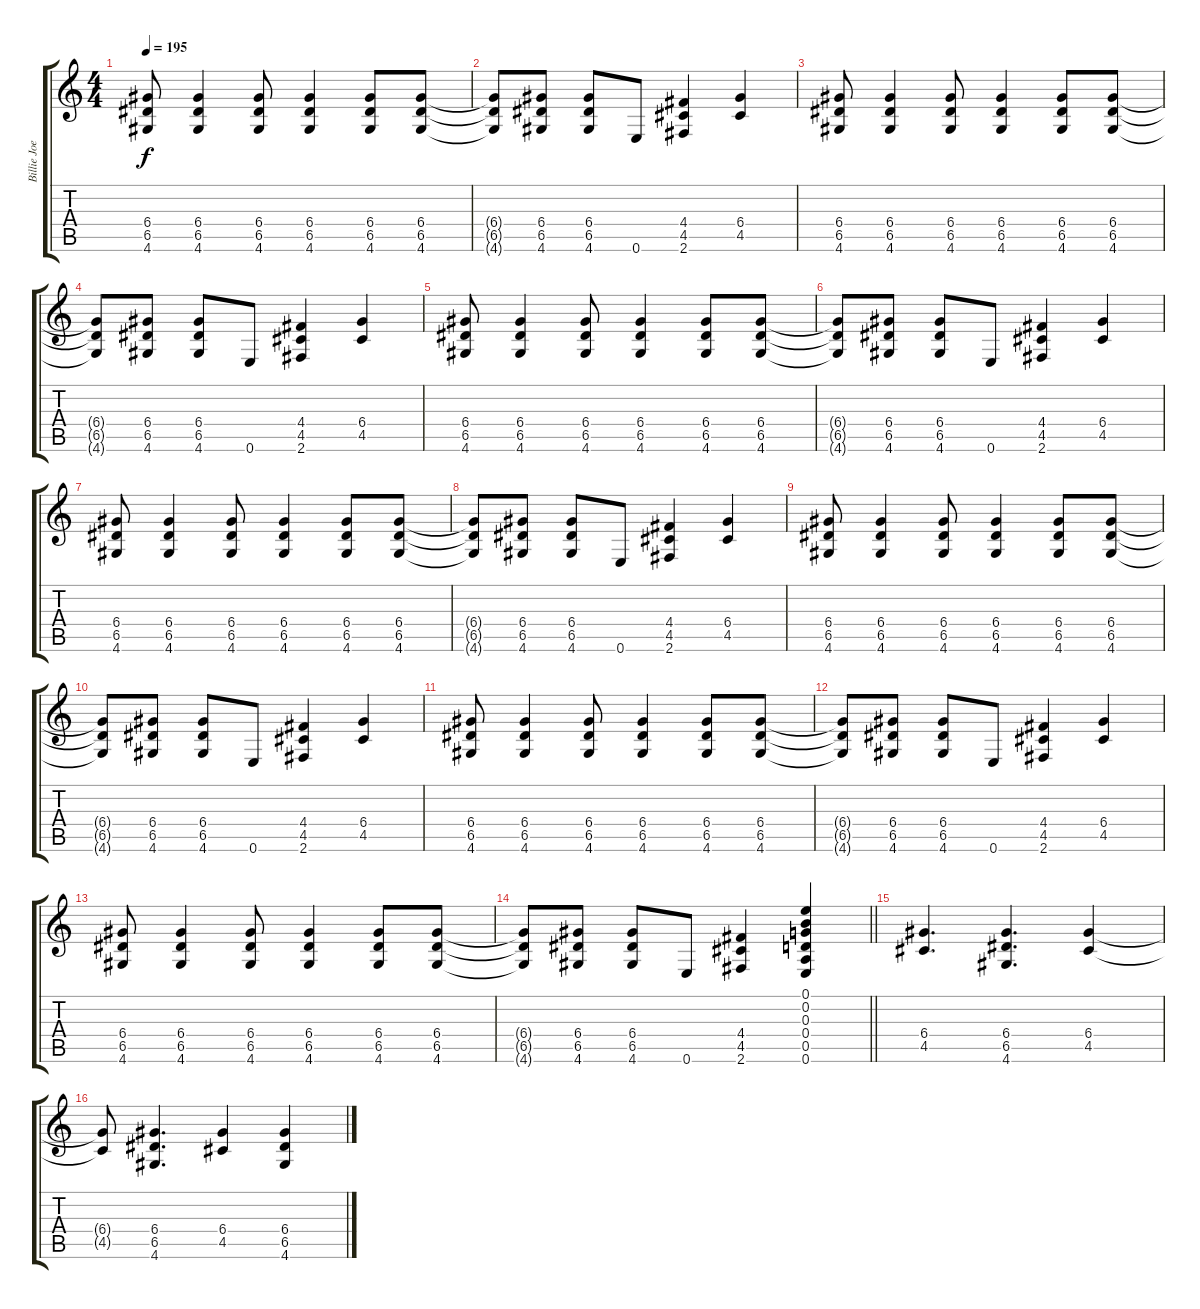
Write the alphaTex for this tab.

\track ("Billie Joe" "Billie Joe") {instrument distortionguitar}
\staff {score tabs}
\tuning (E4 B3 G3 D3 A2 E2) {hide}
\ts (4 4)
\tempo 195
\clef g2
\ks c
(6.4 6.5 4.6).8{dy f} (6.4 6.5 4.6).4 (6.4 6.5 4.6).8 (6.4 6.5 4.6).4 (6.4 6.5 4.6).8 (6.4 6.5 4.6).8 |
(6.4{t} 6.5{t} 4.6{t}).8 (6.4 6.5 4.6).8 (6.4 6.5 4.6).8 0.6.8 (4.4 4.5 2.6).4 (6.4 4.5).4 |
(6.4 6.5 4.6).8 (6.4 6.5 4.6).4 (6.4 6.5 4.6).8 (6.4 6.5 4.6).4 (6.4 6.5 4.6).8 (6.4 6.5 4.6).8 |
(6.4{t} 6.5{t} 4.6{t}).8 (6.4 6.5 4.6).8 (6.4 6.5 4.6).8 0.6.8 (4.4 4.5 2.6).4 (6.4 4.5).4 |
(6.4 6.5 4.6).8 (6.4 6.5 4.6).4 (6.4 6.5 4.6).8 (6.4 6.5 4.6).4 (6.4 6.5 4.6).8 (6.4 6.5 4.6).8 |
(6.4{t} 6.5{t} 4.6{t}).8 (6.4 6.5 4.6).8 (6.4 6.5 4.6).8 0.6.8 (4.4 4.5 2.6).4 (6.4 4.5).4 |
(6.4 6.5 4.6).8 (6.4 6.5 4.6).4 (6.4 6.5 4.6).8 (6.4 6.5 4.6).4 (6.4 6.5 4.6).8 (6.4 6.5 4.6).8 |
(6.4{t} 6.5{t} 4.6{t}).8 (6.4 6.5 4.6).8 (6.4 6.5 4.6).8 0.6.8 (4.4 4.5 2.6).4 (6.4 4.5).4 |
(6.4 6.5 4.6).8 (6.4 6.5 4.6).4 (6.4 6.5 4.6).8 (6.4 6.5 4.6).4 (6.4 6.5 4.6).8 (6.4 6.5 4.6).8 |
(6.4{t} 6.5{t} 4.6{t}).8 (6.4 6.5 4.6).8 (6.4 6.5 4.6).8 0.6.8 (4.4 4.5 2.6).4 (6.4 4.5).4 |
(6.4 6.5 4.6).8 (6.4 6.5 4.6).4 (6.4 6.5 4.6).8 (6.4 6.5 4.6).4 (6.4 6.5 4.6).8 (6.4 6.5 4.6).8 |
(6.4{t} 6.5{t} 4.6{t}).8 (6.4 6.5 4.6).8 (6.4 6.5 4.6).8 0.6.8 (4.4 4.5 2.6).4 (6.4 4.5).4 |
(6.4 6.5 4.6).8 (6.4 6.5 4.6).4 (6.4 6.5 4.6).8 (6.4 6.5 4.6).4 (6.4 6.5 4.6).8 (6.4 6.5 4.6).8 |
\barLineRight lightlight
(6.4{t} 6.5{t} 4.6{t}).8 (6.4 6.5 4.6).8 (6.4 6.5 4.6).8 0.6.8 (4.4 4.5 2.6).4 (0.1 0.2 0.3 0.4 0.5 0.6).4 |
(6.4 4.5).4{d} (6.4 6.5 4.6).4{d} (6.4 4.5).4 |
(6.4{t} 4.5{t}).8 (6.4 6.5 4.6).4{d} (6.4 4.5).4 (6.4 6.5 4.6).4
